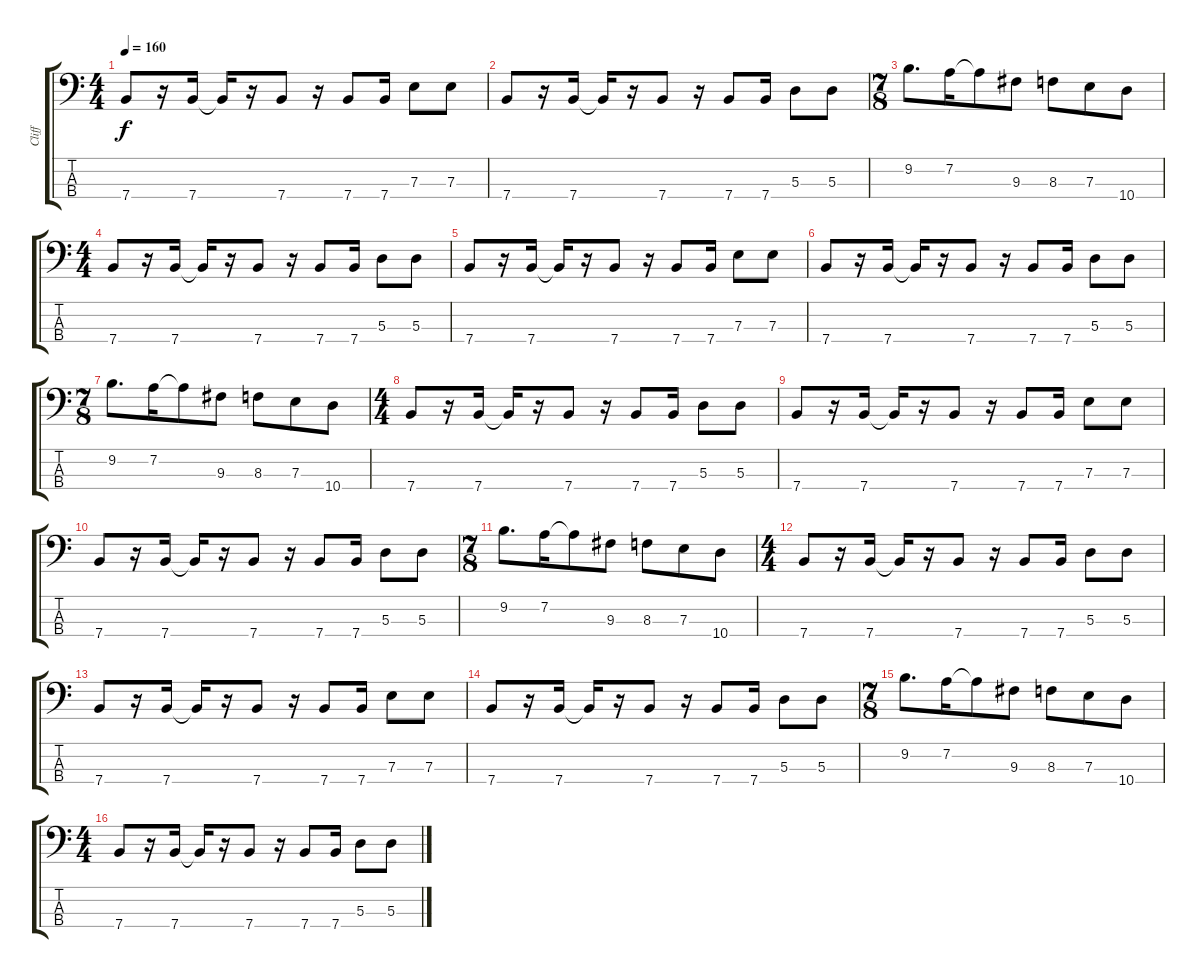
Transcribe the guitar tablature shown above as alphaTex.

\track ("Cliff" "Cliff") {instrument electricbassfinger}
\staff {score tabs}
\tuning (G2 D2 A1 E1) {hide}
\ts (4 4)
\tempo 160
\clef f4
\ks c
7.4.8{dy f} r.16 7.4.16 7.4{t}.16 r.16 7.4.8 r.16 7.4.8 7.4.16 7.3.8 7.3.8 |
7.4.8 r.16 7.4.16 7.4{t}.16 r.16 7.4.8 r.16 7.4.8 7.4.16 5.3.8 5.3.8 |
\ts (7 8)
9.2.8{d} 7.2.16 7.2{t}.8 9.3.8 8.3.8 7.3.8 10.4.8 |
\ts (4 4)
7.4.8 r.16 7.4.16 7.4{t}.16 r.16 7.4.8 r.16 7.4.8 7.4.16 5.3.8 5.3.8 |
7.4.8 r.16 7.4.16 7.4{t}.16 r.16 7.4.8 r.16 7.4.8 7.4.16 7.3.8 7.3.8 |
7.4.8 r.16 7.4.16 7.4{t}.16 r.16 7.4.8 r.16 7.4.8 7.4.16 5.3.8 5.3.8 |
\ts (7 8)
9.2.8{d} 7.2.16 7.2{t}.8 9.3.8 8.3.8 7.3.8 10.4.8 |
\ts (4 4)
7.4.8 r.16 7.4.16 7.4{t}.16 r.16 7.4.8 r.16 7.4.8 7.4.16 5.3.8 5.3.8 |
7.4.8 r.16 7.4.16 7.4{t}.16 r.16 7.4.8 r.16 7.4.8 7.4.16 7.3.8 7.3.8 |
7.4.8 r.16 7.4.16 7.4{t}.16 r.16 7.4.8 r.16 7.4.8 7.4.16 5.3.8 5.3.8 |
\ts (7 8)
9.2.8{d} 7.2.16 7.2{t}.8 9.3.8 8.3.8 7.3.8 10.4.8 |
\ts (4 4)
7.4.8 r.16 7.4.16 7.4{t}.16 r.16 7.4.8 r.16 7.4.8 7.4.16 5.3.8 5.3.8 |
7.4.8 r.16 7.4.16 7.4{t}.16 r.16 7.4.8 r.16 7.4.8 7.4.16 7.3.8 7.3.8 |
7.4.8 r.16 7.4.16 7.4{t}.16 r.16 7.4.8 r.16 7.4.8 7.4.16 5.3.8 5.3.8 |
\ts (7 8)
9.2.8{d} 7.2.16 7.2{t}.8 9.3.8 8.3.8 7.3.8 10.4.8 |
\ts (4 4)
7.4.8 r.16 7.4.16 7.4{t}.16 r.16 7.4.8 r.16 7.4.8 7.4.16 5.3.8 5.3.8
